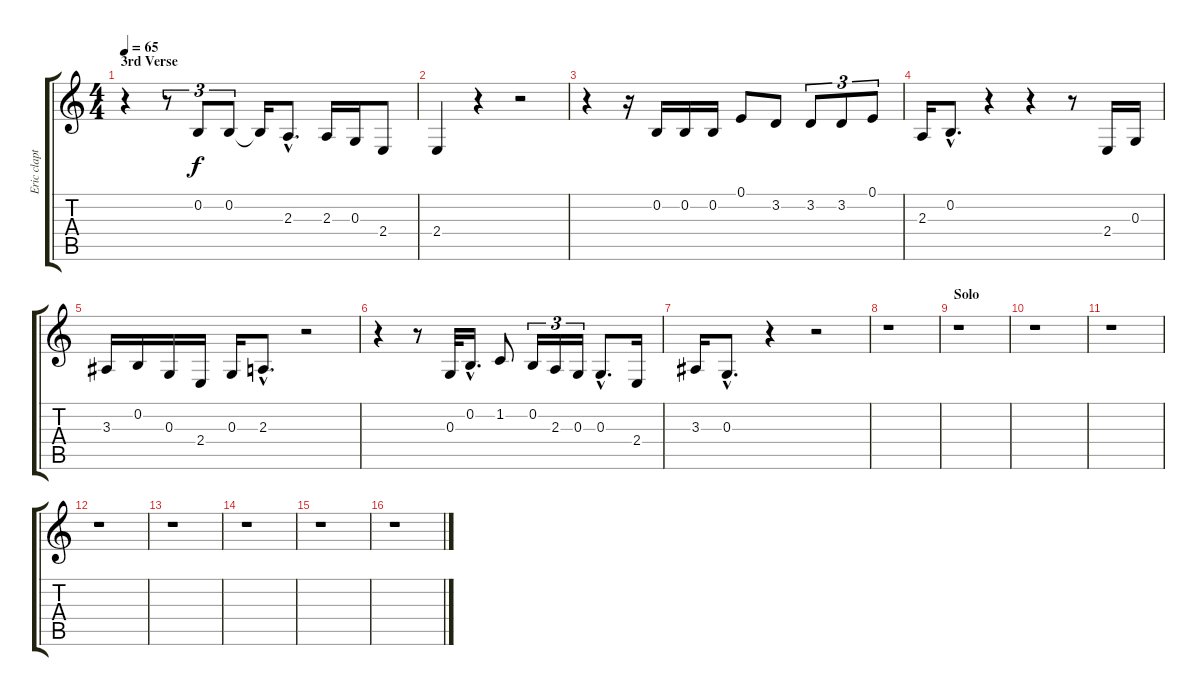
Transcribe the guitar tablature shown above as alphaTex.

\track ("Eric clapton" "Eric clapt") {instrument voiceoohs}
\staff {score tabs}
\tuning (E4 B3 G3 D3 A2 E2) {hide}
\ts (4 4)
\section ("" "3rd Verse")
\tempo 65
\clef g2
\ks c
r.4{dy f} r.8{tu (3 2)} 0.2.8{tu (3 2)} 0.2.8{tu (3 2)} 0.2{t}.16 2.3{hac}.8{d} 2.3.16 0.3.16 2.4.8 |
2.4.4 r.4 r.2 |
r.4 r.16 0.2.16 0.2.16 0.2.16 0.1.8 3.2.8 3.2.8{tu (3 2)} 3.2.8{tu (3 2)} 0.1.8{tu (3 2)} |
2.3.16 0.2{hac}.8{d} r.4 r.4 r.8 2.4.16 0.3.16 |
3.3.16 0.2.16 0.3.16 2.4.16 0.3.16 2.3{hac}.8{d} r.2 |
r.4 r.8 0.3.32 0.2{hac}.16{d} 1.2.8 0.2.16{tu (3 2)} 2.3.16{tu (3 2)} 0.3.16{tu (3 2)} 0.3{hac}.8{d} 2.4.16 |
3.3.16 0.3{hac}.8{d} r.4 r.2 |
r.1 |
\section ("" "Solo")
r.1 |
r.1 |
r.1 |
r.1 |
r.1 |
r.1 |
r.1 |
r.1
